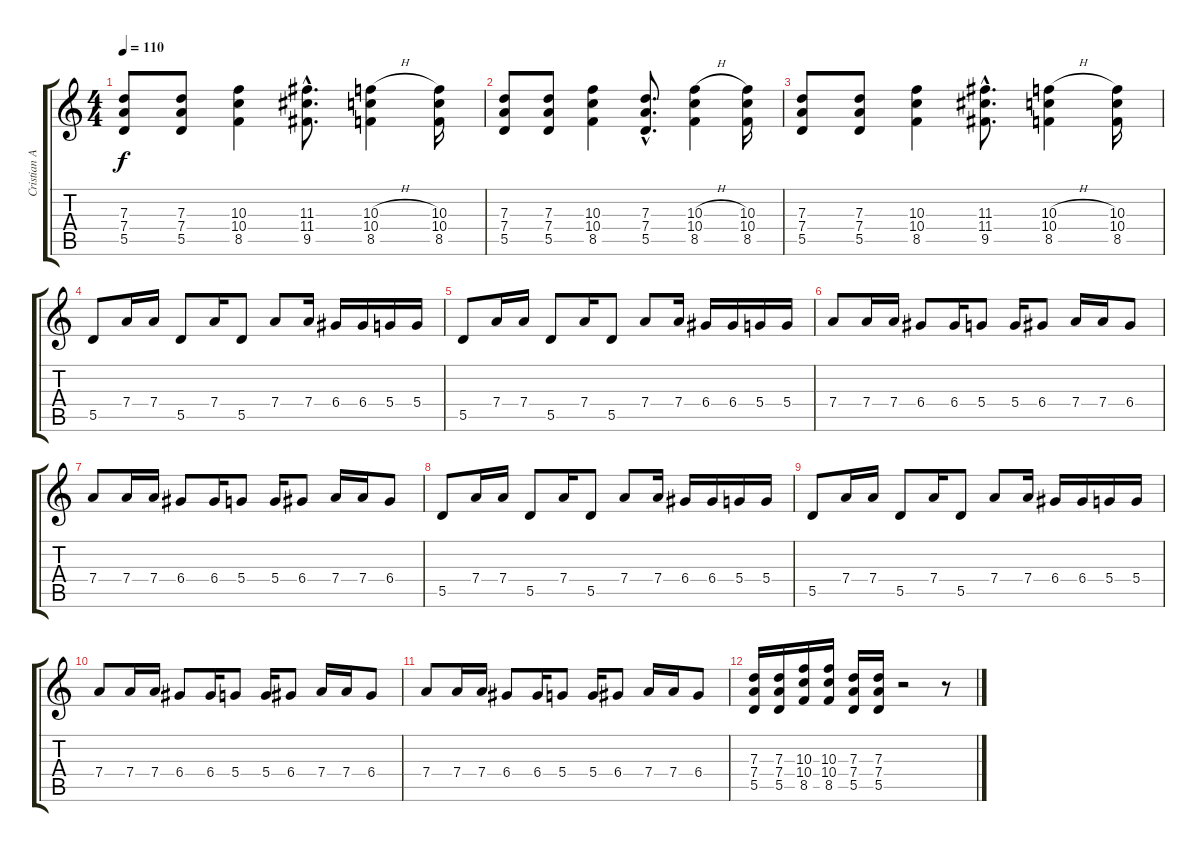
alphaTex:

\track ("Cristian Aldana" "Cristian A") {instrument distortionguitar}
\staff {score tabs}
\tuning (E4 B3 G3 D3 A2 E2) {hide}
\ts (4 4)
\tempo 110
\clef g2
\ks c
(7.3 7.4 5.5).8{dy f} (7.3 7.4 5.5).8 (10.3 10.4 8.5).4 (11.3{hac} 11.4{hac} 9.5{hac}).8{d} (10.3{h} 10.4 8.5).4 (10.3 10.4 8.5).16 |
(7.3 7.4 5.5).8 (7.3 7.4 5.5).8 (10.3 10.4 8.5).4 (7.3{hac} 7.4{hac} 5.5{hac}).8{d} (10.3{h} 10.4 8.5).4 (10.3 10.4 8.5).16 |
(7.3 7.4 5.5).8 (7.3 7.4 5.5).8 (10.3 10.4 8.5).4 (11.3{hac} 11.4{hac} 9.5{hac}).8{d} (10.3{h} 10.4 8.5).4 (10.3 10.4 8.5).16 |
5.5.8 7.4.16 7.4.16 5.5.8 7.4.16 5.5.8 7.4.8 7.4.16 6.4.16 6.4.16 5.4.16 5.4.16 |
5.5.8 7.4.16 7.4.16 5.5.8 7.4.16 5.5.8 7.4.8 7.4.16 6.4.16 6.4.16 5.4.16 5.4.16 |
7.4.8 7.4.16 7.4.16 6.4.8 6.4.16 5.4.8 5.4.16 6.4.8 7.4.16 7.4.16 6.4.8 |
7.4.8 7.4.16 7.4.16 6.4.8 6.4.16 5.4.8 5.4.16 6.4.8 7.4.16 7.4.16 6.4.8 |
5.5.8 7.4.16 7.4.16 5.5.8 7.4.16 5.5.8 7.4.8 7.4.16 6.4.16 6.4.16 5.4.16 5.4.16 |
5.5.8 7.4.16 7.4.16 5.5.8 7.4.16 5.5.8 7.4.8 7.4.16 6.4.16 6.4.16 5.4.16 5.4.16 |
7.4.8 7.4.16 7.4.16 6.4.8 6.4.16 5.4.8 5.4.16 6.4.8 7.4.16 7.4.16 6.4.8 |
7.4.8 7.4.16 7.4.16 6.4.8 6.4.16 5.4.8 5.4.16 6.4.8 7.4.16 7.4.16 6.4.8 |
(7.3 7.4 5.5).16 (7.3 7.4 5.5).16 (10.3 10.4 8.5).16 (10.3 10.4 8.5).16 (7.3 7.4 5.5).16 (7.3 7.4 5.5).16 r.2 r.8
